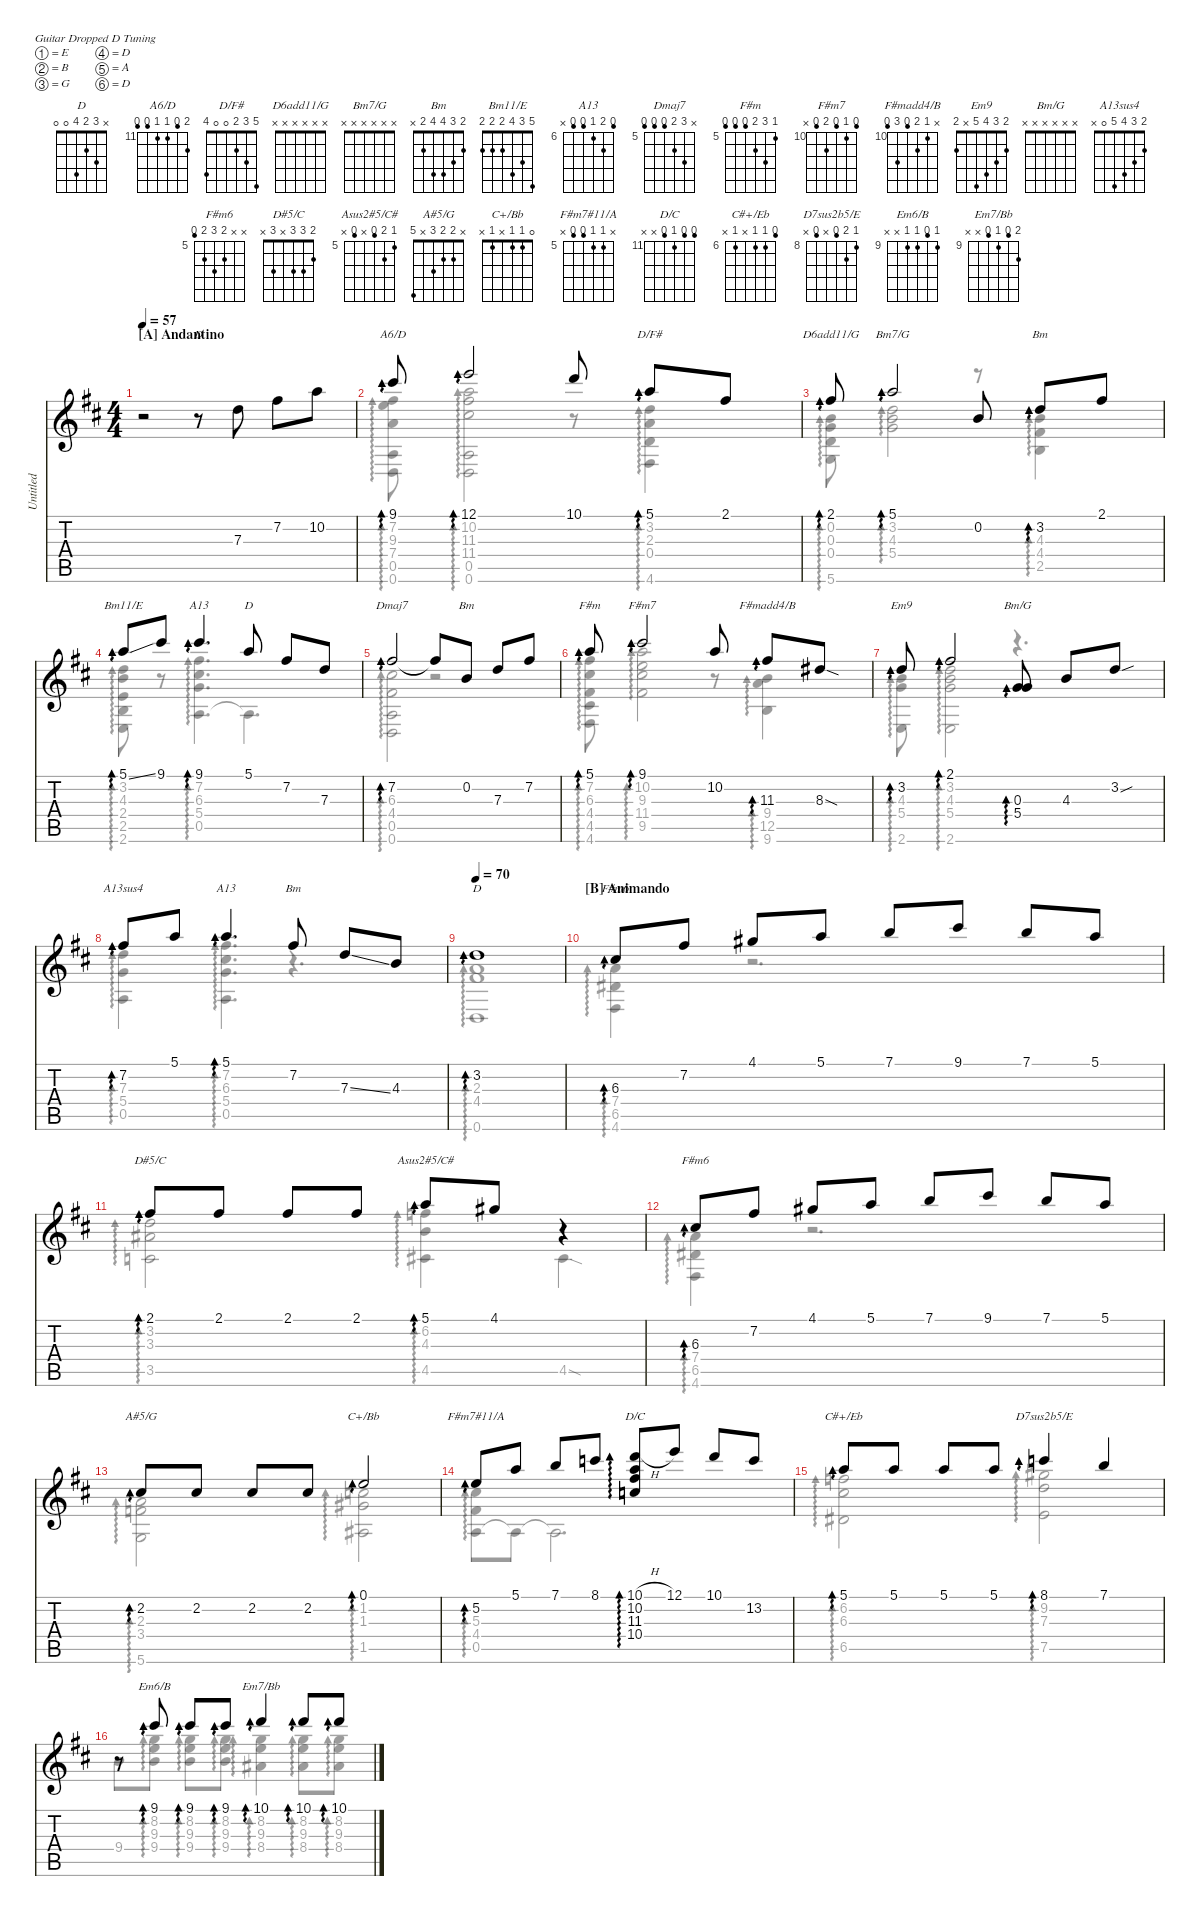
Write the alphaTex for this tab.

\defaultSystemsLayout 4
\hideDynamics
\bracketExtendMode nobrackets
\otherSystemsTrackNameOrientation horizontal
\track ("Untitled" "Untitled") {instrument acousticguitarnylon}
\staff {score tabs}
\tuning (E4 B3 G3 D3 A2 D2)
\chord ("D" x 3 2 4 0 0)
\chord ("A6/D" 12 10 11 11 10 10) {firstfret 11}
\chord ("D/F#" 5 3 2 0 0 4)
\chord ("D6add11/G" x x x x x x)
\chord ("Bm7/G" x x x x x x)
\chord ("Bm" 2 3 4 4 2 x)
\chord ("Bm11/E" 5 3 4 2 2 2)
\chord ("A13" 5 7 6 5 5 x) {firstfret 6}
\chord ("Dmaj7" x 7 6 4 4 4) {firstfret 5}
\chord ("F#m" 5 7 6 4 4 4) {firstfret 5}
\chord ("F#m7" 9 10 9 11 9 x) {firstfret 10}
\chord ("F#madd4/B" x 10 11 9 12 9) {firstfret 10}
\chord ("Em9" 2 3 4 5 x 2)
\chord ("Bm/G" x x x x x x)
\chord ("A13sus4" 2 3 4 5 0 x)
\chord ("F#m6" x x 6 7 6 4) {firstfret 5}
\chord ("D#5/C" 2 3 3 x 3 x)
\chord ("Asus2#5/C#" 5 6 4 x 4 x) {firstfret 5}
\chord ("A#5/G" x 2 2 3 x 5)
\chord ("C+/Bb" 0 1 1 x 1 x)
\chord ("F#m7#11/A" x 5 5 4 4 x) {firstfret 5}
\chord ("D/C" 10 10 11 10 x x) {firstfret 11}
\chord ("C#+/Eb" 5 6 6 x 6 x) {firstfret 6}
\chord ("D7sus2b5/E" 8 9 7 x 7 x) {firstfret 8}
\chord ("Em6/B" 9 8 9 9 x x) {firstfret 9}
\chord ("Em7/Bb" 10 8 9 8 x x) {firstfret 9}
\voice
\ts (4 4)
\section ("A" "Andantino")
\tempo 57
\clef g2
\ks d
r.2{dy mf instrument acousticguitarnylon beam Down} r.8{ch "D" beam Down} 7.3{acc forcenatural}.8{beam Down} 7.2{acc #}.8{beam Down} 10.2{acc forcenatural}.8{beam Down} |
9.1{acc #}.8{ad 0 ch "A6/D" beam Up} 12.1{acc forcenatural}.2{ad 0 beam Up} 10.1{acc forcenatural}.8{beam Up} 5.1{acc forcenatural}.8{ad 0 ch "D/F#" beam Up} 2.1{acc #}.8{beam Up} |
2.1{acc #}.8{ad 0 ch "D6add11/G" beam Up} 5.1{acc forcenatural}.2{ad 0 ch "Bm7/G" beam Up} 0.2{acc forcenatural}.8{beam Up} 3.2{acc forcenatural}.8{ad 0 ch "Bm" beam Up} 2.1{acc #}.8{beam Up} |
5.1{ss acc forcenatural}.8{ad 0 ch "Bm11/E" beam Up} 9.1{acc #}.8{beam Up} 9.1{acc #}.4{d ad 0 ch "A13" beam Up} 5.1{acc forcenatural}.8{ch "D" beam Up} 7.2{acc #}.8{beam Up} 7.3{acc forcenatural}.8{beam Up} |
7.2{acc #}.2{ad 0 ch "Dmaj7" beam Up} 7.2{t acc #}.8{beam Up} 0.2{acc forcenatural}.8{ch "Bm" beam Up} 7.3{acc forcenatural}.8{beam Up} 7.2{acc #}.8{beam Up} |
5.1{acc forcenatural}.8{ad 0 ch "F#m" beam Up} 9.1{acc #}.2{ad 0 ch "F#m7" beam Up} 10.2{acc forcenatural}.8{beam Up} 11.3{acc #}.8{ad 0 ch "F#madd4/B" beam Up} 8.3{sod acc #}.8{beam Up} |
3.2{acc forcenatural}.8{ad 0 ch "Em9" beam Up} 2.1{acc #}.2{ad 0 beam Up} (0.3{acc forcenatural} 5.4{acc forcenatural}).8{ad 0 ch "Bm/G" beam Up} 4.3{acc forcenatural}.8{beam Up} 3.2{sou acc forcenatural}.8{beam Up} |
7.2{acc #}.8{ad 0 ch "A13sus4" beam Up} 5.1{acc forcenatural}.8{beam Up} 5.1{acc forcenatural}.4{d ad 0 ch "A13" beam Up} 7.2{acc #}.8{ch "Bm" beam Up} 7.3{ss acc forcenatural}.8{beam Up} 4.3{acc forcenatural}.8{beam Up} |
\tempo 70
3.2{acc forcenatural}.1{ad 0 ch "D" beam Up} |
\section ("B" "Animando")
6.3{acc #}.8{ad 0 ch "F#m6" beam Up} 7.2{acc #}.8{beam Up} 4.1{acc #}.8{beam Up} 5.1{acc forcenatural}.8{beam Up} 7.1{acc forcenatural}.8{beam Up} 9.1{acc #}.8{beam Up} 7.1{acc forcenatural}.8{beam Up} 5.1{acc forcenatural}.8{beam Up} |
2.1{acc #}.8{ad 0 ch "D#5/C" beam Up} 2.1{acc #}.8{beam Up} 2.1{acc #}.8{beam Up} 2.1{acc #}.8{beam Up} 5.1{acc forcenatural}.8{ad 0 ch "Asus2#5/C#" beam Up} 4.1{acc #}.8{beam Up} r.4{beam Up} |
6.3{acc #}.8{ad 0 ch "F#m6" beam Up} 7.2{acc #}.8{beam Up} 4.1{acc #}.8{beam Up} 5.1{acc forcenatural}.8{beam Up} 7.1{acc forcenatural}.8{beam Up} 9.1{acc #}.8{beam Up} 7.1{acc forcenatural}.8{beam Up} 5.1{acc forcenatural}.8{beam Up} |
2.2{acc #}.8{ad 0 ch "A#5/G" beam Up} 2.2{acc #}.8{beam Up} 2.2{acc #}.8{beam Up} 2.2{acc #}.8{beam Up} 0.1{acc forcenatural}.2{ad 0 ch "C+/Bb" beam Up} |
5.2{acc forcenatural}.8{ad 0 ch "F#m7#11/A" beam Up} 5.1{acc forcenatural}.8{beam Up} 7.1{acc forcenatural}.8{beam Up} 8.1{acc forcenatural}.8{beam Up} (10.1{h acc forcenatural} 10.2{acc forcenatural} 11.3{acc #} 10.4{acc forcenatural}).8{ad 0 ch "D/C" beam Up} 12.1{acc forcenatural}.8{beam Up} 10.1{acc forcenatural}.8{beam Up} 13.2{acc forcenatural}.8{beam Up} |
5.1{acc forcenatural}.8{ad 0 ch "C#+/Eb" beam Up} 5.1{acc forcenatural}.8{beam Up} 5.1{acc forcenatural}.8{beam Up} 5.1{acc forcenatural}.8{beam Up} 8.1{acc forcenatural}.4{ad 0 ch "D7sus2b5/E" beam Up} 7.1{acc forcenatural}.4{beam Up} |
r.8{beam Up} 9.1{acc #}.8{ad 0 ch "Em6/B" beam Up} 9.1{acc #}.8{ad 0 beam Up} 9.1{acc #}.8{ad 0 beam Up} 10.1{acc forcenatural}.4{ad 0 ch "Em7/Bb" beam Up} 10.1{acc forcenatural}.8{ad 0 beam Up} 10.1{acc forcenatural}.8{ad 0 beam Up}
\voice
\clef g2
\ottava regular
\simile none
\ks d
|
(7.2{acc #} 9.3{acc forcenatural} 7.4{acc forcenatural} 0.5{acc forcenatural} 0.6{acc forcenatural}).8{ad 0 beam Down} (10.2{acc forcenatural} 11.3{acc #} 11.4{acc #} 0.5{acc forcenatural} 0.6{acc forcenatural}).2{ad 0 beam Down} r.8{beam Down} (3.2{acc forcenatural} 2.3{acc forcenatural} 0.4{acc forcenatural} 4.6{acc #}).4{ad 0 beam Down} |
(0.2{acc forcenatural} 0.3{acc forcenatural} 0.4{acc forcenatural} 5.6{acc forcenatural}).8{ad 0 beam Down} (3.2{acc forcenatural} 4.3{acc forcenatural} 5.4{acc forcenatural}).2{ad 0 beam Down} r.8{beam Down} (4.3{acc forcenatural} 4.4{acc #} 2.5{acc forcenatural}).4{ad 0 beam Down} |
(3.2{acc forcenatural} 4.3{acc forcenatural} 2.4{acc forcenatural} 2.5{acc forcenatural} 2.6{acc forcenatural}).8{ad 0 beam Down} r.8{beam Down} (7.2{acc #} 6.3{acc #} 5.4{acc forcenatural} 0.5{acc forcenatural}).4{d ad 0 beam Down} 0.5{t acc forcenatural}.4{d beam Down} |
(6.3{acc #} 4.4{acc #} 0.5{acc forcenatural} 0.6{acc forcenatural}).2{ad 0 beam Down} r.2{beam Down} |
(7.2{acc #} 6.3{acc #} 4.4{acc #} 4.5{acc #} 4.6{acc #}).8{ad 0 beam Down} (10.2{acc forcenatural} 9.3{acc forcenatural} 11.4{acc #} 9.5{acc #}).2{ad 0 beam Down} r.8{beam Down} (9.4{acc forcenatural} 12.5{acc forcenatural} 9.6{acc forcenatural}).4{ad 0 beam Down} |
(4.3{acc forcenatural} 5.4{acc forcenatural} 2.6{acc forcenatural}).8{ad 0 beam Down} (3.2{acc forcenatural} 4.3{acc forcenatural} 5.4{acc forcenatural} 2.6{acc forcenatural}).2{ad 0 beam Down} r.4{d beam Down} |
(7.3{acc forcenatural} 5.4{acc forcenatural} 0.5{acc forcenatural}).4{ad 0 beam Down} (7.2{acc #} 6.3{acc #} 5.4{acc forcenatural} 0.5{acc forcenatural}).4{d ad 0 beam Down} r.4{d beam Down} |
(2.3{acc forcenatural} 4.4{acc #} 0.6{acc forcenatural}).1{ad 0 beam Down} |
(7.4{acc forcenatural} 6.5{acc #} 4.6{acc #}).4{ad 0 beam Down} r.2{d beam Down} |
(3.2{acc forcenatural} 3.3{acc #} 3.5{acc forcenatural}).2{ad 0 beam Down} (6.2{acc forcenatural} 4.3{acc forcenatural} 4.5{acc #}).4{ad 0 beam Down} 4.5{sod acc #}.4{beam Down} |
(7.4{acc forcenatural} 6.5{acc #} 4.6{acc #}).4{ad 0 beam Down} r.2{d beam Down} |
(2.3{acc forcenatural} 3.4{acc forcenatural} 5.6{acc forcenatural}).2{ad 0 beam Down} (1.2{acc forcenatural} 1.3{acc #} 1.5{acc #}).2{ad 0 beam Down} |
(5.3{acc forcenatural} 4.4{acc #} 0.5{acc forcenatural}).8{ad 0 beam Down} 0.5{t acc forcenatural}.8{beam Down} 0.5{t acc forcenatural}.2{d beam Down} |
(6.2{acc forcenatural} 6.3{acc #} 6.5{acc #}).2{ad 0 beam Down} (9.2{acc #} 7.3{acc forcenatural} 7.5{acc forcenatural}).2{ad 0 beam Down} |
9.4{acc forcenatural}.8{beam Down} (8.2{acc forcenatural} 9.3{acc forcenatural} 9.4{acc forcenatural}).8{ad 0 beam Down} (8.2{acc forcenatural} 9.3{acc forcenatural} 9.4{acc forcenatural}).8{ad 0 beam Down} (8.2{acc forcenatural} 9.3{acc forcenatural} 9.4{acc forcenatural}).8{ad 0 beam Down} (8.2{acc forcenatural} 9.3{acc forcenatural} 8.4{acc #}).4{ad 0 beam Down} (8.2{acc forcenatural} 9.3{acc forcenatural} 8.4{acc #}).8{ad 0 beam Down} (8.2{acc forcenatural} 9.3{acc forcenatural} 8.4{acc #}).8{ad 0 beam Down}
